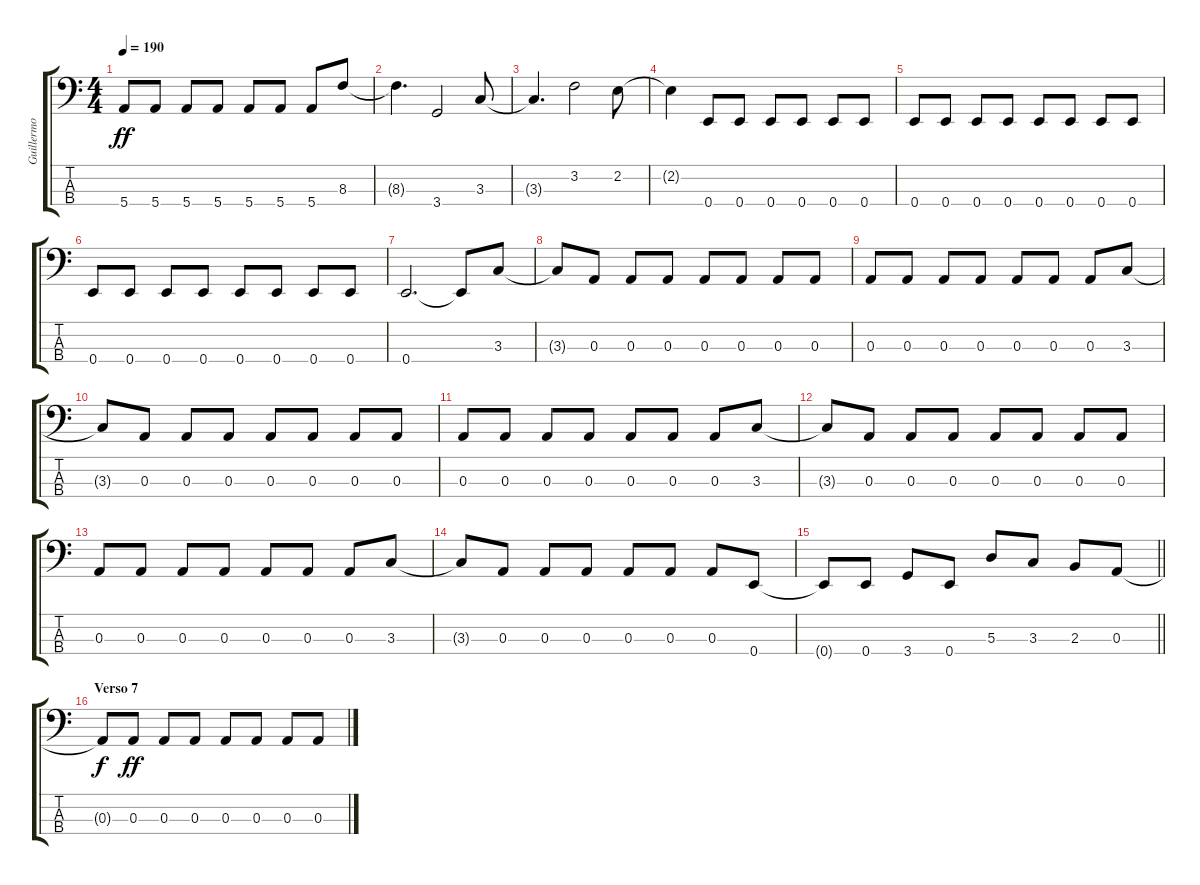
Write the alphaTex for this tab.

\track ("Guillermo Sánchez" "Guillermo ") {instrument electricbassfinger}
\staff {score tabs}
\tuning (G2 D2 A1 E1) {hide}
\ts (4 4)
\tempo 190
\clef f4
\ks c
5.4{t}.8{dy ff} 5.4.8 5.4.8 5.4.8 5.4.8 5.4.8 5.4.8 8.3.8 |
8.3{t}.4{d} 3.4.2 3.3.8 |
3.3{t}.4{d} 3.2.2 2.2.8 |
2.2{t}.4 0.4.8 0.4.8 0.4.8 0.4.8 0.4.8 0.4.8 |
0.4.8 0.4.8 0.4.8 0.4.8 0.4.8 0.4.8 0.4.8 0.4.8 |
0.4.8 0.4.8 0.4.8 0.4.8 0.4.8 0.4.8 0.4.8 0.4.8 |
0.4.2{d} 0.4{t}.8 3.3.8 |
3.3{t}.8 0.3.8 0.3.8 0.3.8 0.3.8 0.3.8 0.3.8 0.3.8 |
0.3.8 0.3.8 0.3.8 0.3.8 0.3.8 0.3.8 0.3.8 3.3.8 |
3.3{t}.8 0.3.8 0.3.8 0.3.8 0.3.8 0.3.8 0.3.8 0.3.8 |
0.3.8 0.3.8 0.3.8 0.3.8 0.3.8 0.3.8 0.3.8 3.3.8 |
3.3{t}.8 0.3.8 0.3.8 0.3.8 0.3.8 0.3.8 0.3.8 0.3.8 |
0.3.8 0.3.8 0.3.8 0.3.8 0.3.8 0.3.8 0.3.8 3.3.8 |
3.3{t}.8 0.3.8 0.3.8 0.3.8 0.3.8 0.3.8 0.3.8 0.4.8 |
\barLineRight lightlight
0.4{t}.8 0.4.8 3.4.8 0.4.8 5.3.8 3.3.8 2.3.8 0.3.8 |
\section ("" "Verso 7")
0.3{t}.8{dy f} 0.3.8{dy ff} 0.3.8 0.3.8 0.3.8 0.3.8 0.3.8 0.3.8
